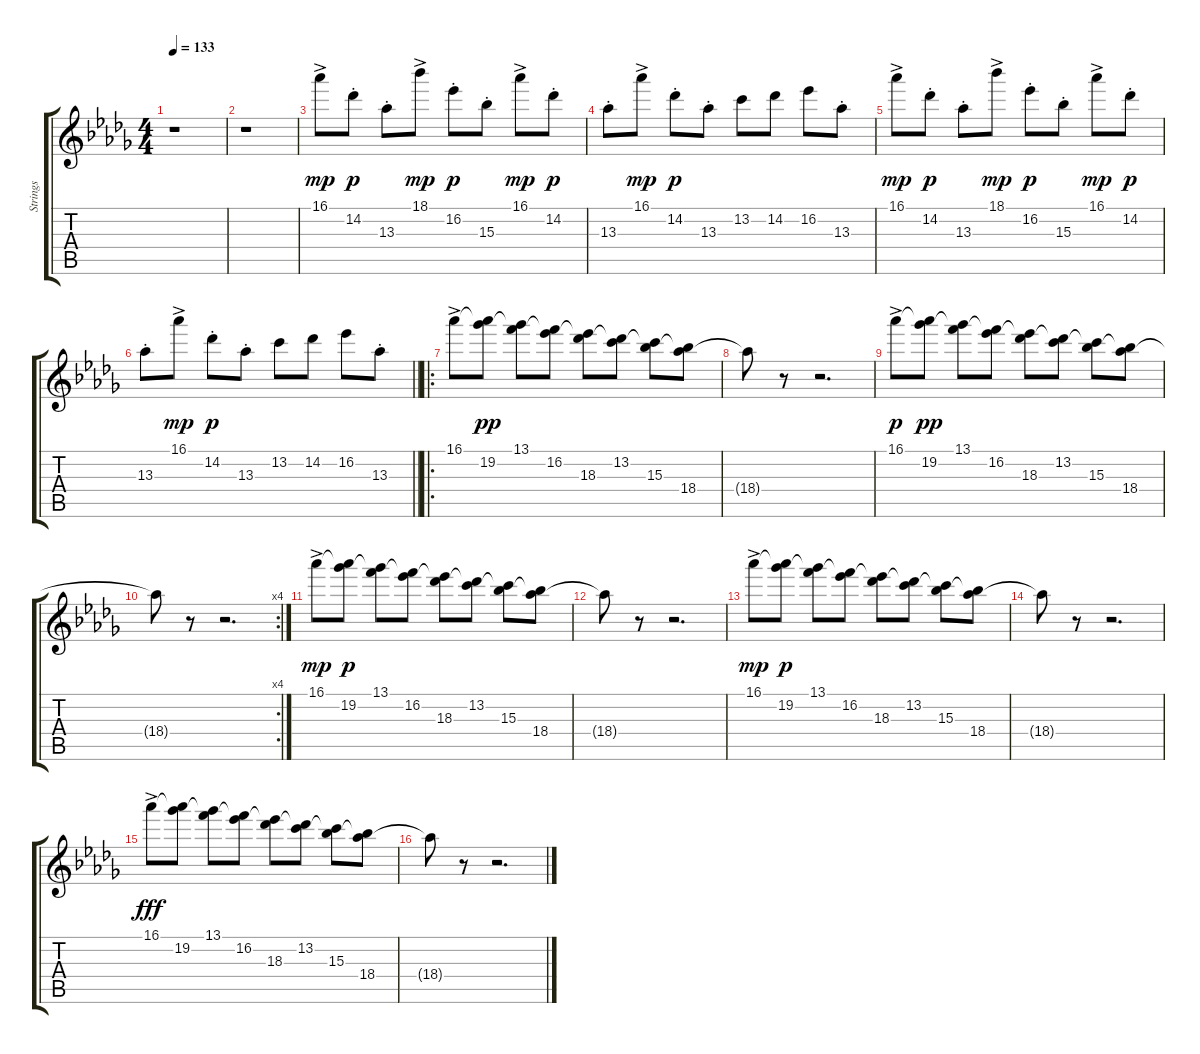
\track ("Strings" "Strings") {instrument stringensemble1}
\staff {score tabs}
\tuning (E5 B4 G4 D4 A3 E2) {hide}
\ts (4 4)
\tempo 133
\clef g2
\ks db
r.1{dy mf} |
r.1 |
16.1{ac}.8{dy mp} 14.2{st}.8{dy p} 13.3{st}.8 18.1{ac}.8{dy mp} 16.2{st}.8{dy p} 15.3{st}.8 16.1{ac}.8{dy mp} 14.2{st}.8{dy p} |
13.3{st}.8 16.1{ac}.8{dy mp} 14.2{st}.8{dy p} 13.3{st}.8 13.2.8 14.2.8 16.2.8 13.3{st}.8 |
16.1{ac}.8{dy mp} 14.2{st}.8{dy p} 13.3{st}.8 18.1{ac}.8{dy mp} 16.2{st}.8{dy p} 15.3{st}.8 16.1{ac}.8{dy mp} 14.2{st}.8{dy p} |
\barLineRight lightlight
13.3{st}.8 16.1{ac}.8{dy mp} 14.2{st}.8{dy p} 13.3{st}.8 13.2.8 14.2.8 16.2.8 13.3{st}.8 |
\ro
16.1{ac}.8 (16.1{t} 19.2).8{dy pp} (13.1 19.2{t}).8 (13.1{t} 16.2).8 (16.2{t} 18.3).8 (13.2 18.3{t}).8 (13.2{t} 15.3).8 (15.3{t} 18.4).8 |
18.4{t}.8 r.8 r.2{d} |
16.1{ac}.8{dy p} (16.1{t} 19.2).8{dy pp} (13.1 19.2{t}).8 (13.1{t} 16.2).8 (16.2{t} 18.3).8 (13.2 18.3{t}).8 (13.2{t} 15.3).8 (15.3{t} 18.4).8 |
\rc 4
18.4{t}.8 r.8 r.2{d} |
16.1{ac}.8{dy mp} (16.1{t} 19.2).8{dy p} (13.1 19.2{t}).8 (13.1{t} 16.2).8 (16.2{t} 18.3).8 (13.2 18.3{t}).8 (13.2{t} 15.3).8 (15.3{t} 18.4).8 |
18.4{t}.8 r.8 r.2{d} |
16.1{ac}.8{dy mp} (16.1{t} 19.2).8{dy p} (13.1 19.2{t}).8 (13.1{t} 16.2).8 (16.2{t} 18.3).8 (13.2 18.3{t}).8 (13.2{t} 15.3).8 (15.3{t} 18.4).8 |
18.4{t}.8 r.8 r.2{d} |
16.1{ac}.8{dy fff} (16.1{t} 19.2).8 (13.1 19.2{t}).8 (13.1{t} 16.2).8 (16.2{t} 18.3).8 (13.2 18.3{t}).8 (13.2{t} 15.3).8 (15.3{t} 18.4).8 |
18.4{t}.8 r.8 r.2{d}
